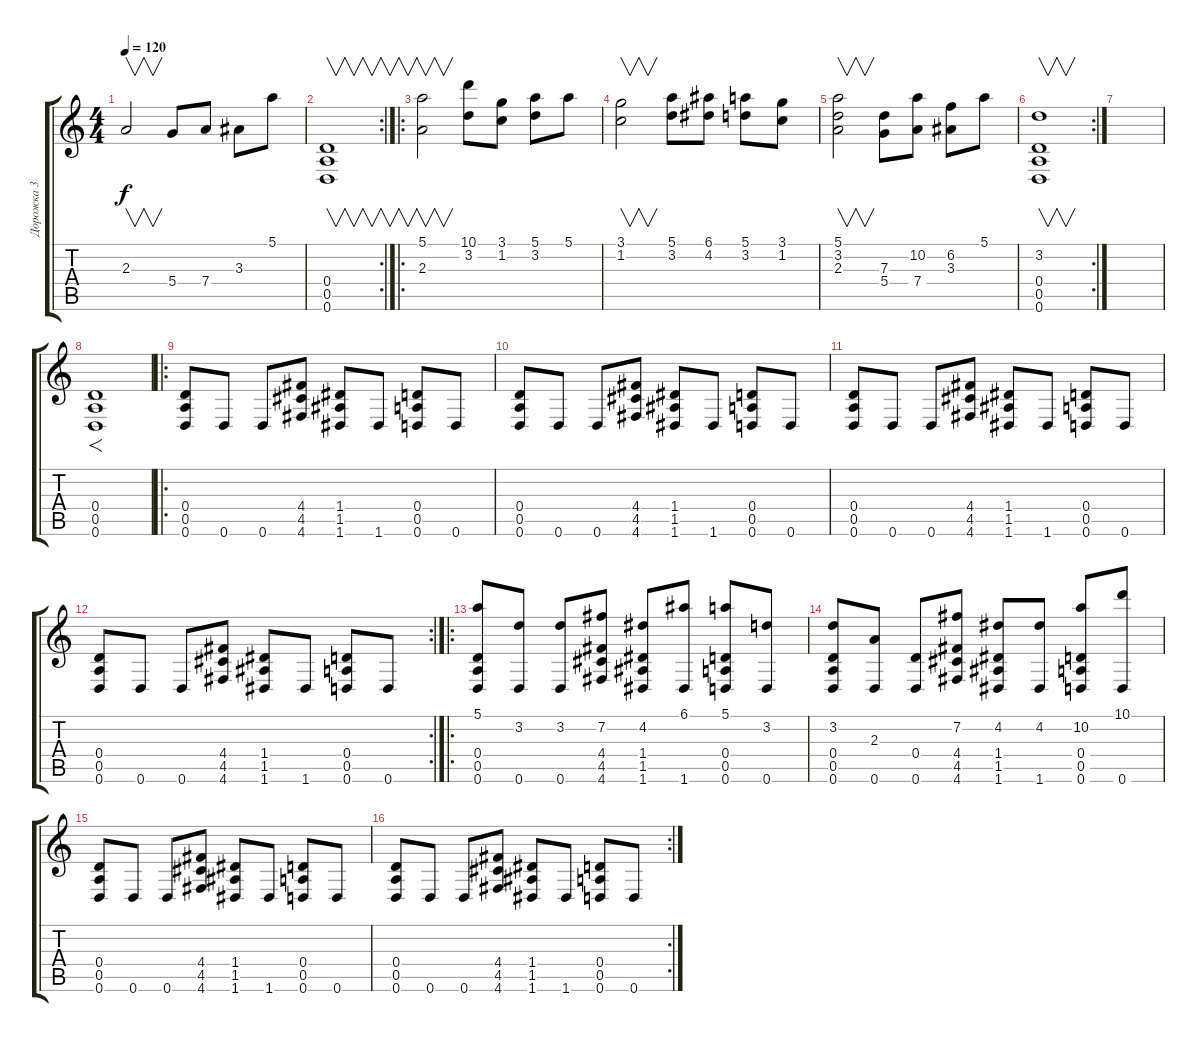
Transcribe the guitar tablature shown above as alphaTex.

\track ("Дорожка 3" "Дорожка 3") {instrument distortionguitar}
\staff {score tabs}
\tuning (E4 B3 G3 D3 A2 D2) {hide}
\ts (4 4)
\tempo 120
\clef g2
\ks c
2.3.2{v dy f} 5.4.8 7.4.8 3.3.8 5.1.8 |
\rc 2
(0.4 0.5 0.6).1{v} |
\ro
(5.1 2.3).2{v} (10.1 3.2).8 (3.1 1.2).8 (5.1 3.2).8 5.1.8 |
(3.1 1.2).2{v} (5.1 3.2).8 (6.1 4.2).8 (5.1 3.2).8 (3.1 1.2).8 |
(5.1 3.2 2.3).2{v} (7.3 5.4).8 (10.2 7.4).8 (6.2 3.3).8 5.1.8 |
\rc 2
(3.2 0.4 0.5 0.6).1{v} |
|
(0.4 0.5 0.6).1{f} |
\ro
(0.4 0.5 0.6).8 0.6.8 0.6.8 (4.4 4.5 4.6).8 (1.4 1.5 1.6).8 1.6.8 (0.4 0.5 0.6).8 0.6.8 |
(0.4 0.5 0.6).8 0.6.8 0.6.8 (4.4 4.5 4.6).8 (1.4 1.5 1.6).8 1.6.8 (0.4 0.5 0.6).8 0.6.8 |
(0.4 0.5 0.6).8 0.6.8 0.6.8 (4.4 4.5 4.6).8 (1.4 1.5 1.6).8 1.6.8 (0.4 0.5 0.6).8 0.6.8 |
\rc 2
(0.4 0.5 0.6).8 0.6.8 0.6.8 (4.4 4.5 4.6).8 (1.4 1.5 1.6).8 1.6.8 (0.4 0.5 0.6).8 0.6.8 |
\ro
(5.1 0.4 0.5 0.6).8 (3.2 0.6).8 (3.2 0.6).8 (7.2 4.4 4.5 4.6).8 (4.2 1.4 1.5 1.6).8 (6.1 1.6).8 (5.1 0.4 0.5 0.6).8 (3.2 0.6).8 |
(3.2 0.4 0.5 0.6).8 (2.3 0.6).8 (0.4 0.6).8 (7.2 4.4 4.5 4.6).8 (4.2 1.4 1.5 1.6).8 (4.2 1.6).8 (10.2 0.4 0.5 0.6).8 (10.1 0.6).8 |
(0.4 0.5 0.6).8 0.6.8 0.6.8 (4.4 4.5 4.6).8 (1.4 1.5 1.6).8 1.6.8 (0.4 0.5 0.6).8 0.6.8 |
\rc 2
(0.4 0.5 0.6).8 0.6.8 0.6.8 (4.4 4.5 4.6).8 (1.4 1.5 1.6).8 1.6.8 (0.4 0.5 0.6).8 0.6.8
